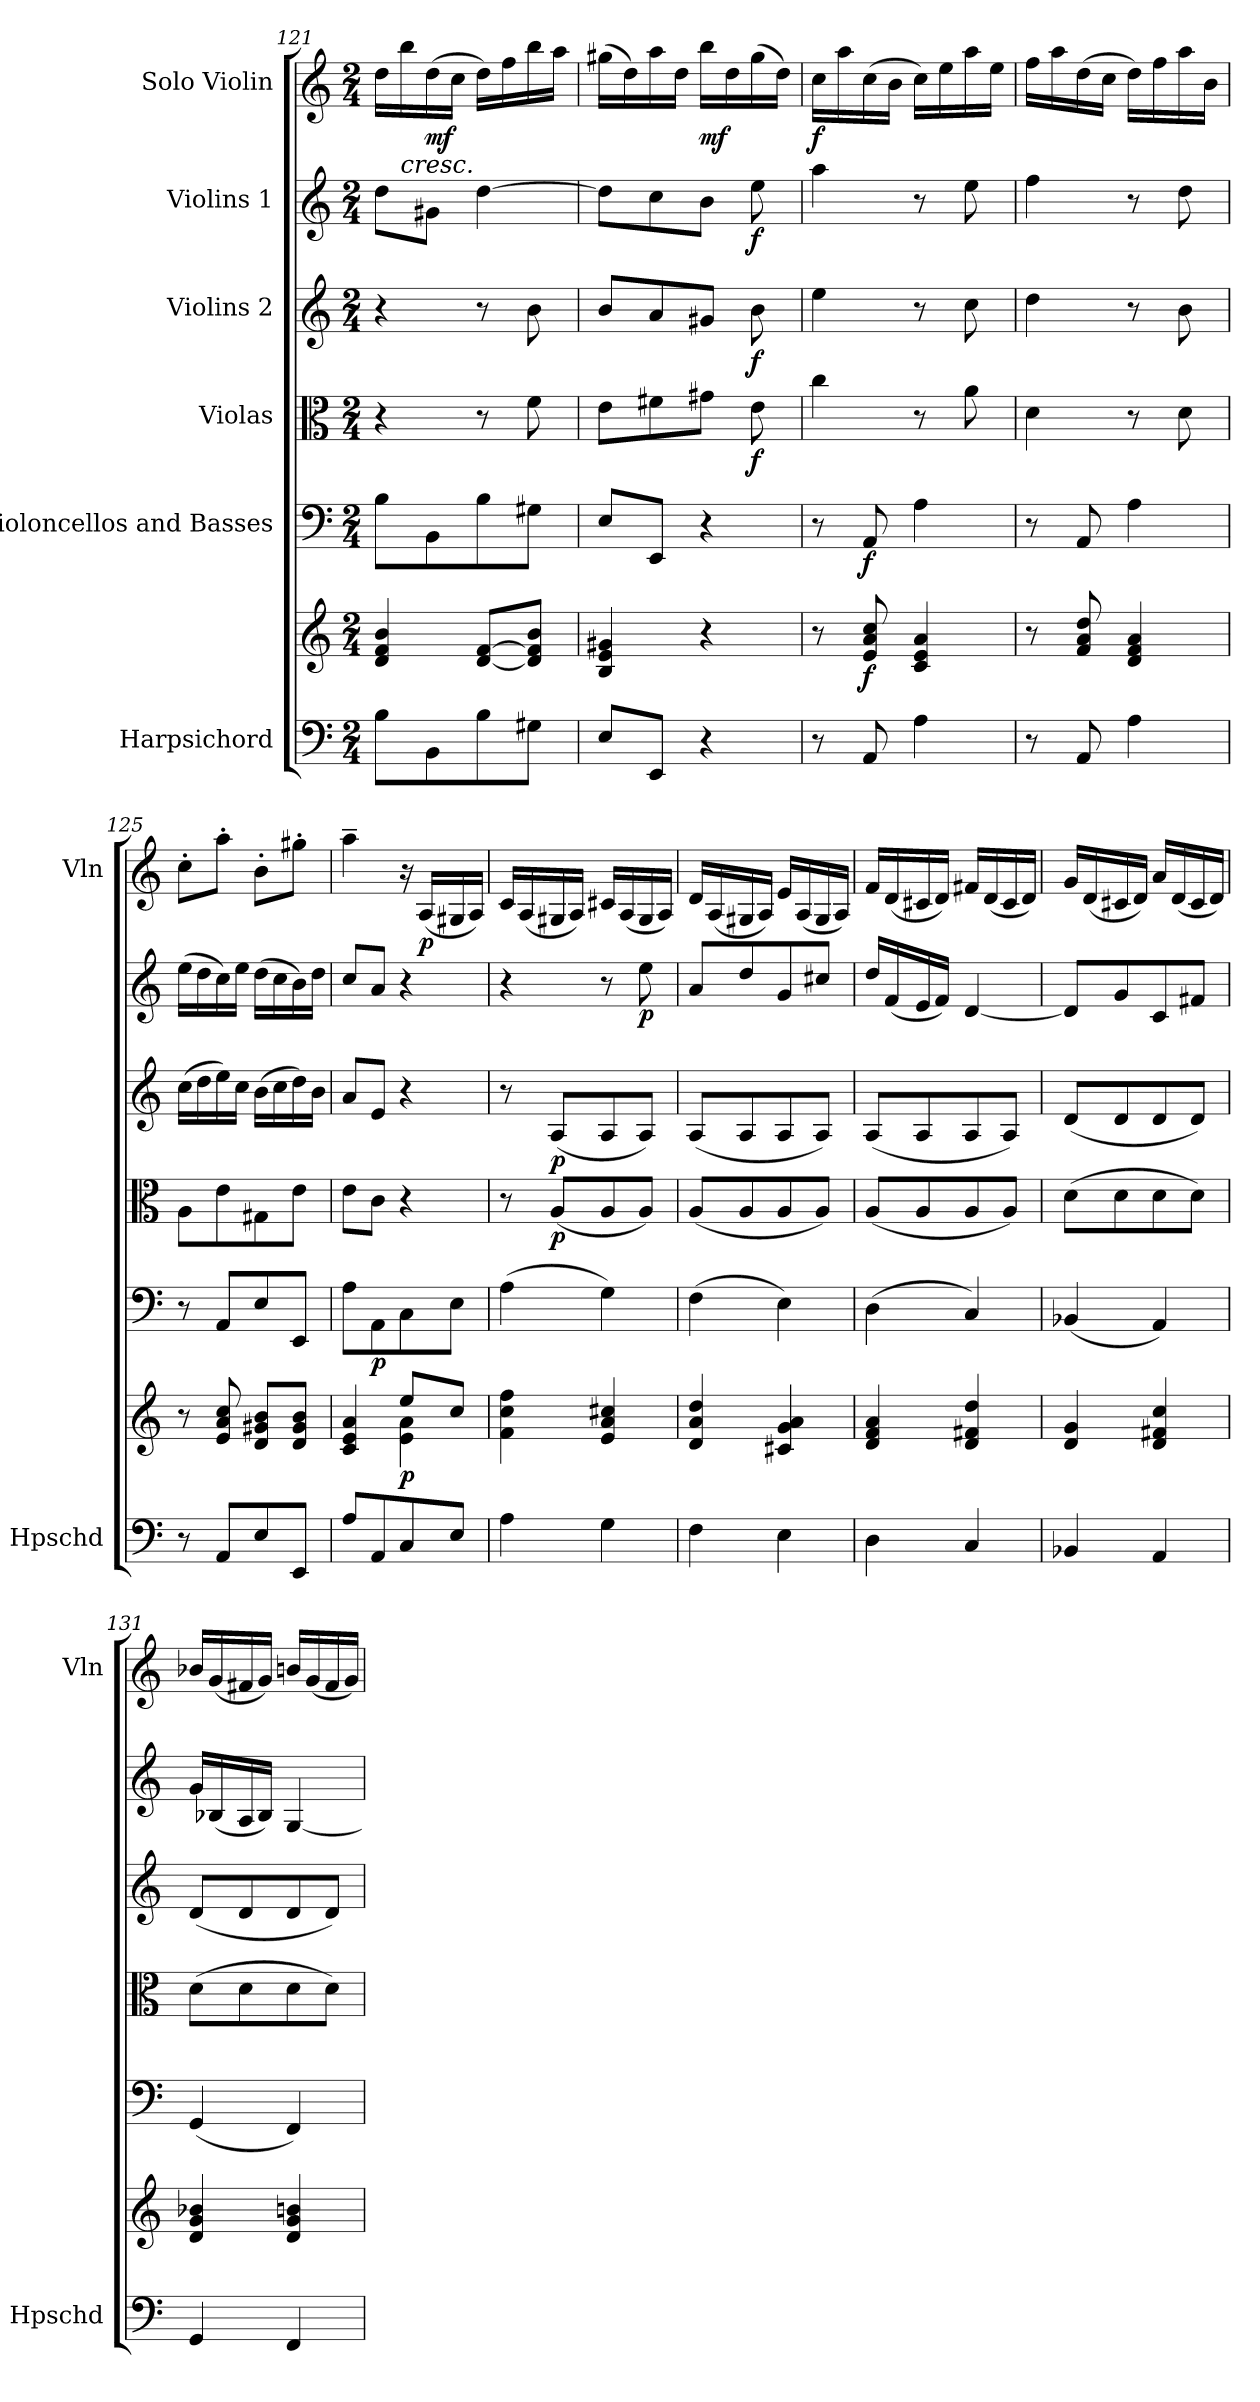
**kern	**kern	**dynam	**kern	**dynam	**kern	**dynam	**kern	**dynam	**kern	**dynam	**kern	**dynam
*part6	*part6	*part6	*part5	*part5	*part4	*part4	*part3	*part3	*part2	*part2	*part1	*part1
*staff7	*staff6	*staff6/7	*staff5	*staff5	*staff4	*staff4	*staff3	*staff3	*staff2	*staff2	*staff1	*staff1
*I"Harpsichord	*	*	*I"Violoncellos  and Basses	*	*I"Violas	*	*I"Violins 2	*	*I"Violins 1	*	*I"Solo Violin	*
*I'Hpschd	*	*	*	*	*	*	*	*	*	*	*I'Vln	*
!!LO:PB:g=z
*clefF4	*clefG2	*	*clefF4	*	*clefC3	*	*clefG2	*	*clefG2	*	*clefG2	*
*k[]	*k[]	*	*k[]	*	*k[]	*	*k[]	*	*k[]	*	*k[]	*
*C:	*C:	*	*C:	*	*C:	*	*C:	*	*C:	*	*C:	*
*M2/4	*M2/4	*	*M2/4	*	*M2/4	*	*M2/4	*	*M2/4	*	*M2/4	*
=121	=121	=121	=121	=121	=121	=121	=121	=121	=121	=121	=121	=121
8B\L	4d/ 4f/ 4b/	.	8B\L	.	4r	.	4r	.	8dd\L	.	16dd\LL	.
!	!	!	!	!	!	!	!	!	!	!	!	!LO:HP:b
.	.	.	.	.	.	.	.	.	.	.	16bb\	<
!	!	!	!	!	!	!	!	!	!	!	!	!LO:DY:b
8BB\	.	.	8BB\	.	.	.	.	.	8g#X\J	.	(16dd\	mf
.	.	.	.	.	.	.	.	.	.	.	16cc\JJ	.
8B\	[8d/ [8f/L	.	8B\	.	8r	.	8r	.	[4dd\	.	16dd\LL)	.
.	.	.	.	.	.	.	.	.	.	.	16ff\	.
8G#X\J	8d/] 8f/] 8b/J	.	8G#X\J	.	8f\	.	8b\	.	.	.	16bb\	.
.	.	.	.	.	.	.	.	.	.	.	16aa\JJ	.
.	.	.	.	.	.	.	.	.	.	.	.	[
!!LO:PB:g=z
=122	=122	=122	=122	=122	=122	=122	=122	=122	=122	=122	=122	=122
8E/L	4B/ 4e/ 4g#X/	.	8E/L	.	8e\L	.	8b/L	.	8dd\L]	.	(16gg#X\LL	.
.	.	.	.	.	.	.	.	.	.	.	16dd\)	.
8EE/J	.	.	8EE/J	.	8f#X\	.	8a/	.	8cc\	.	16aa\	.
.	.	.	.	.	.	.	.	.	.	.	16dd\JJ	.
!	!	!	!	!	!	!	!	!	!	!	!	!LO:DY:b
4r	4r	.	4r	.	8g#X\J	.	8g#X/J	.	8b\J	.	16bb\LL	mf
.	.	.	.	.	.	.	.	.	.	.	16dd\	.
!	!	!	!	!	!	!LO:DY:b	!	!LO:DY:b	!	!LO:DY:b	!	!
.	.	.	.	.	8e\	f	8b\	f	8ee\	f	(16gg#\	.
.	.	.	.	.	.	.	.	.	.	.	16dd\JJ)	.
=123	=123	=123	=123	=123	=123	=123	=123	=123	=123	=123	=123	=123
!	!	!	!	!	!	!	!	!	!	!	!	!LO:DY:b
8r	8r	.	8r	.	4cc\	.	4ee\	.	4aa\	.	16cc\LL	f
.	.	.	.	.	.	.	.	.	.	.	16aa\	.
!	!	!LO:DY:b	!	!LO:DY:b	!	!	!	!	!	!	!	!
8AA/	8e/ 8a/ 8cc/	f	8AA/	f	.	.	.	.	.	.	(16cc\	.
.	.	.	.	.	.	.	.	.	.	.	16b\JJ	.
4A\	4c/ 4e/ 4a/	.	4A\	.	8r	.	8r	.	8r	.	16cc\LL)	.
.	.	.	.	.	.	.	.	.	.	.	16ee\	.
.	.	.	.	.	8a\	.	8cc\	.	8ee\	.	16aa\	.
.	.	.	.	.	.	.	.	.	.	.	16ee\JJ	.
=124	=124	=124	=124	=124	=124	=124	=124	=124	=124	=124	=124	=124
8r	8r	.	8r	.	4d\	.	4dd\	.	4ff\	.	16ff\LL	.
.	.	.	.	.	.	.	.	.	.	.	16aa\	.
8AA/	8f/ 8a/ 8dd/	.	8AA/	.	.	.	.	.	.	.	(16dd\	.
.	.	.	.	.	.	.	.	.	.	.	16cc\JJ	.
4A\	4d/ 4f/ 4a/	.	4A\	.	8r	.	8r	.	8r	.	16dd\LL)	.
.	.	.	.	.	.	.	.	.	.	.	16ff\	.
.	.	.	.	.	8d\	.	8b\	.	8dd\	.	16aa\	.
.	.	.	.	.	.	.	.	.	.	.	16b\JJ	.
=125	=125	=125	=125	=125	=125	=125	=125	=125	=125	=125	=125	=125
8r	8r	.	8r	.	8A\L	.	(16cc\LL	.	(16ee\LL	.	8cc'\L	.
.	.	.	.	.	.	.	16dd\	.	16dd\	.	.	.
8AA/L	8e/ 8a/ 8cc/	.	8AA/L	.	8e\	.	16ee\)	.	16cc\)	.	8aa'\J	.
.	.	.	.	.	.	.	16cc\JJ	.	16ee\JJ	.	.	.
8E/	8d/ 8g#X/ 8b/L	.	8E/	.	8G#X\	.	(16b\LL	.	(16dd\LL	.	8b'\L	.
.	.	.	.	.	.	.	16cc\	.	16cc\	.	.	.
8EE/J	8d/ 8g#/ 8b/J	.	8EE/J	.	8e\J	.	16dd\)	.	16b\)	.	8gg#X'\J	.
.	.	.	.	.	.	.	16b\JJ	.	16dd\JJ	.	.	.
=126	=126	=126	=126	=126	=126	=126	=126	=126	=126	=126	=126	=126
*	*^	*	*	*	*	*	*	*	*	*	*	*
8A/L	4c/ 4e/ 4a/	4ryy	.	8A\L	.	8e\L	.	8a/L	.	8cc/L	.	4aa~\	.
!	!	!	!	!	!LO:DY:b	!	!	!	!	!	!	!	!
8AA/	.	.	.	8AA\	p	8c\J	.	8e/J	.	8a/J	.	.	.
!	!	!	!LO:DY:b	!	!	!	!	!	!	!	!	!	!
8C/	8ee/L	4e\ 4a\	p	8C\	.	4r	.	4r	.	4r	.	16r	.
!	!	!	!	!	!	!	!	!	!	!	!	!	!LO:DY:b
.	.	.	.	.	.	.	.	.	.	.	.	(16A/LL	p
8E/J	8cc/J	.	.	8E\J	.	.	.	.	.	.	.	16G#X/	.
.	.	.	.	.	.	.	.	.	.	.	.	16A/JJ)	.
*	*v	*v	*	*	*	*	*	*	*	*	*	*	*
!!LO:PB:g=z
=127	=127	=127	=127	=127	=127	=127	=127	=127	=127	=127	=127	=127
4A\	4f\ 4cc\ 4ff\	.	(4A\	.	8r	.	8r	.	4r	.	16c/LL	.
.	.	.	.	.	.	.	.	.	.	.	(16A/	.
!	!	!	!	!	!	!LO:DY:b	!	!LO:DY:b	!	!	!	!
.	.	.	.	.	(8A/L	p	(8A/L	p	.	.	16G#X/	.
.	.	.	.	.	.	.	.	.	.	.	16A/JJ)	.
4G\	4e/ 4a/ 4cc#X/	.	4G\)	.	8A/	.	8A/	.	8r	.	16c#X/LL	.
.	.	.	.	.	.	.	.	.	.	.	(16A/	.
!	!	!	!	!	!	!	!	!	!	!LO:DY:b	!	!
.	.	.	.	.	8A/J)	.	8A/J)	.	8ee\	p	16G#/	.
.	.	.	.	.	.	.	.	.	.	.	16A/JJ)	.
=128	=128	=128	=128	=128	=128	=128	=128	=128	=128	=128	=128	=128
4F\	4d/ 4a/ 4dd/	.	(4F\	.	(8A/L	.	(8A/L	.	8a/L	.	16d/LL	.
.	.	.	.	.	.	.	.	.	.	.	(16A/	.
.	.	.	.	.	8A/	.	8A/	.	8dd/	.	16G#X/	.
.	.	.	.	.	.	.	.	.	.	.	16A/JJ)	.
4E\	4c#X/ 4g/ 4a/	.	4E\)	.	8A/	.	8A/	.	8g/	.	16e/LL	.
.	.	.	.	.	.	.	.	.	.	.	(16A/	.
.	.	.	.	.	8A/J)	.	8A/J)	.	8cc#X/J	.	16G#/	.
.	.	.	.	.	.	.	.	.	.	.	16A/JJ)	.
=129	=129	=129	=129	=129	=129	=129	=129	=129	=129	=129	=129	=129
4D\	4d/ 4f/ 4a/	.	(4D\	.	(8A/L	.	(8A/L	.	16dd/LL	.	16f/LL	.
.	.	.	.	.	.	.	.	.	(16f/	.	(16d/	.
.	.	.	.	.	8A/	.	8A/	.	16e/	.	16c#X/	.
.	.	.	.	.	.	.	.	.	16f/JJ)	.	16d/JJ)	.
4C/	4d/ 4f#X/ 4dd/	.	4C/)	.	8A/	.	8A/	.	[4d/	.	16f#X/LL	.
.	.	.	.	.	.	.	.	.	.	.	(16d/	.
.	.	.	.	.	8A/J)	.	8A/J)	.	.	.	16c#/	.
.	.	.	.	.	.	.	.	.	.	.	16d/JJ)	.
=130	=130	=130	=130	=130	=130	=130	=130	=130	=130	=130	=130	=130
4BB-X/	4d/ 4g/	.	(4BB-X/	.	(8d\L	.	(8d/L	.	8d/L]	.	16g/LL	.
.	.	.	.	.	.	.	.	.	.	.	(16d/	.
.	.	.	.	.	8d\	.	8d/	.	8g/	.	16c#X/	.
.	.	.	.	.	.	.	.	.	.	.	16d/JJ)	.
4AA/	4d/ 4f#X/ 4cc/	.	4AA/)	.	8d\	.	8d/	.	8c/	.	16a/LL	.
.	.	.	.	.	.	.	.	.	.	.	(16d/	.
.	.	.	.	.	8d\J)	.	8d/J)	.	8f#X/J	.	16c#/	.
.	.	.	.	.	.	.	.	.	.	.	16d/JJ)	.
=131	=131	=131	=131	=131	=131	=131	=131	=131	=131	=131	=131	=131
4GG/	4d/ 4g/ 4b-X/	.	(4GG/	.	(8d\L	.	(8d/L	.	16g/LL	.	16b-X/LL	.
.	.	.	.	.	.	.	.	.	(16B-X/	.	(16g/	.
.	.	.	.	.	8d\	.	8d/	.	16A/	.	16f#X/	.
.	.	.	.	.	.	.	.	.	16B-/JJ)	.	16g/JJ)	.
4FF/	4d/ 4g/ 4bn/	.	4FF/)	.	8d\	.	8d/	.	[4G/	.	16bn/LL	.
.	.	.	.	.	.	.	.	.	.	.	(16g/	.
.	.	.	.	.	8d\J)	.	8d/J)	.	.	.	16f#/	.
.	.	.	.	.	.	.	.	.	.	.	16g/JJ)	.
=	=	=	=	=	=	=	=	=	=	=	=	=
*-	*-	*-	*-	*-	*-	*-	*-	*-	*-	*-	*-	*-
